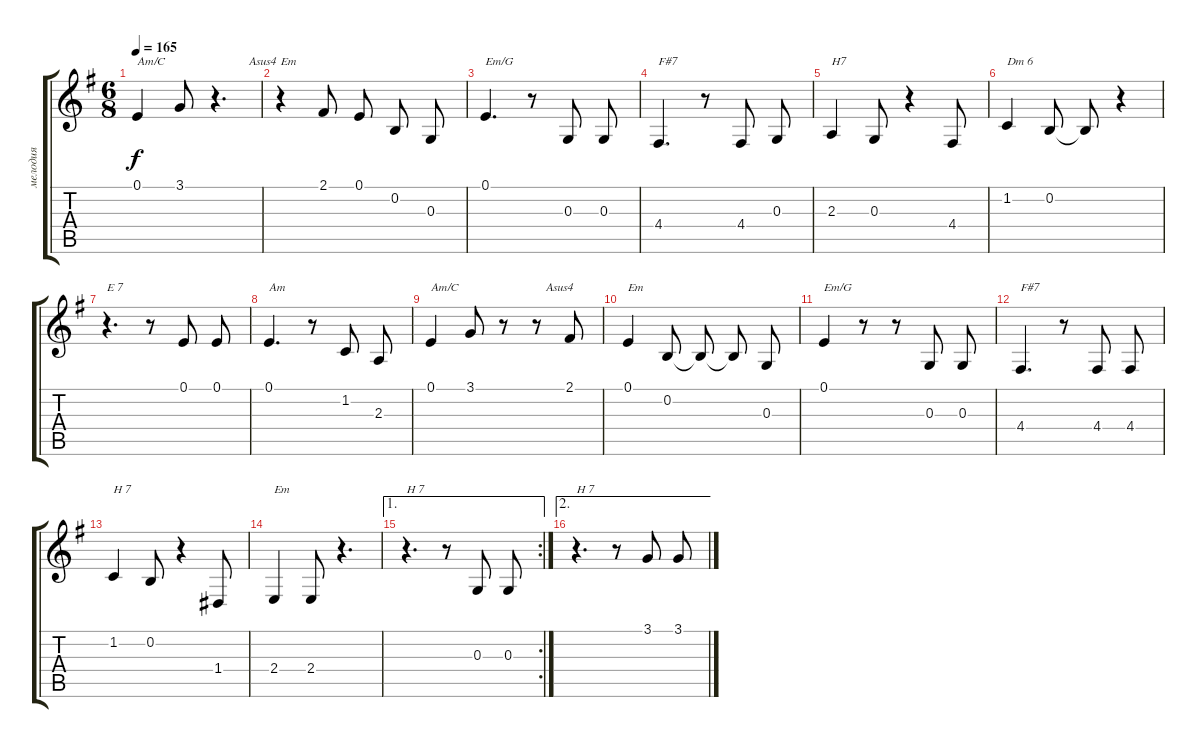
\track ("мелодия" "мелодия") {instrument accordion}
\staff {score tabs}
\tuning (E4 B3 G3 D3 A2 E2) {hide}
\ts (6 8)
\tempo 165
\clef g2
\ks eminor
0.1.4{txt "Am/C" dy f} 3.1.8 r.4{d txt "           Asus4"} |
r.4{txt "Em"} 2.1.8 0.1.8{beam split} 0.2.8{beam split} 0.3.8 |
0.1.4{d txt "Em/G"} r.8 0.3.8{beam split} 0.3.8 |
4.4.4{d txt "F#7"} r.8 4.4.8{beam split} 0.3.8 |
2.3.4{txt "H7"} 0.3.8 r.4 4.4.8 |
1.2.4{txt "Dm 6"} 0.2.8 0.2{t}.8 r.4 |
r.4{d txt "E 7"} r.8 0.1.8{beam split} 0.1.8 |
0.1.4{d txt "Am"} r.8 1.2.8{beam split} 2.3.8 |
0.1.4{txt "Am/C"} 3.1.8 r.8 r.8{txt "   Asus4"} 2.1.8 |
0.1.4{txt "Em"} 0.2.8 0.2{t}.8{beam split} 0.2{t}.8{beam split} 0.3.8 |
0.1.4{txt "Em/G"} r.8 r.8 0.3.8{beam split} 0.3.8 |
4.4.4{d txt "F#7"} r.8 4.4.8{beam split} 4.4.8 |
1.2.4{txt "H 7"} 0.2.8 r.4 1.4.8 |
2.4.4{txt "Em"} 2.4.8 r.4{d} |
\ae 1
\rc 2
r.4{d txt "H 7"} r.8 0.3.8{beam split} 0.3.8 |
\ae 2
r.4{d txt "H 7"} r.8 3.1.8{beam split} 3.1.8
